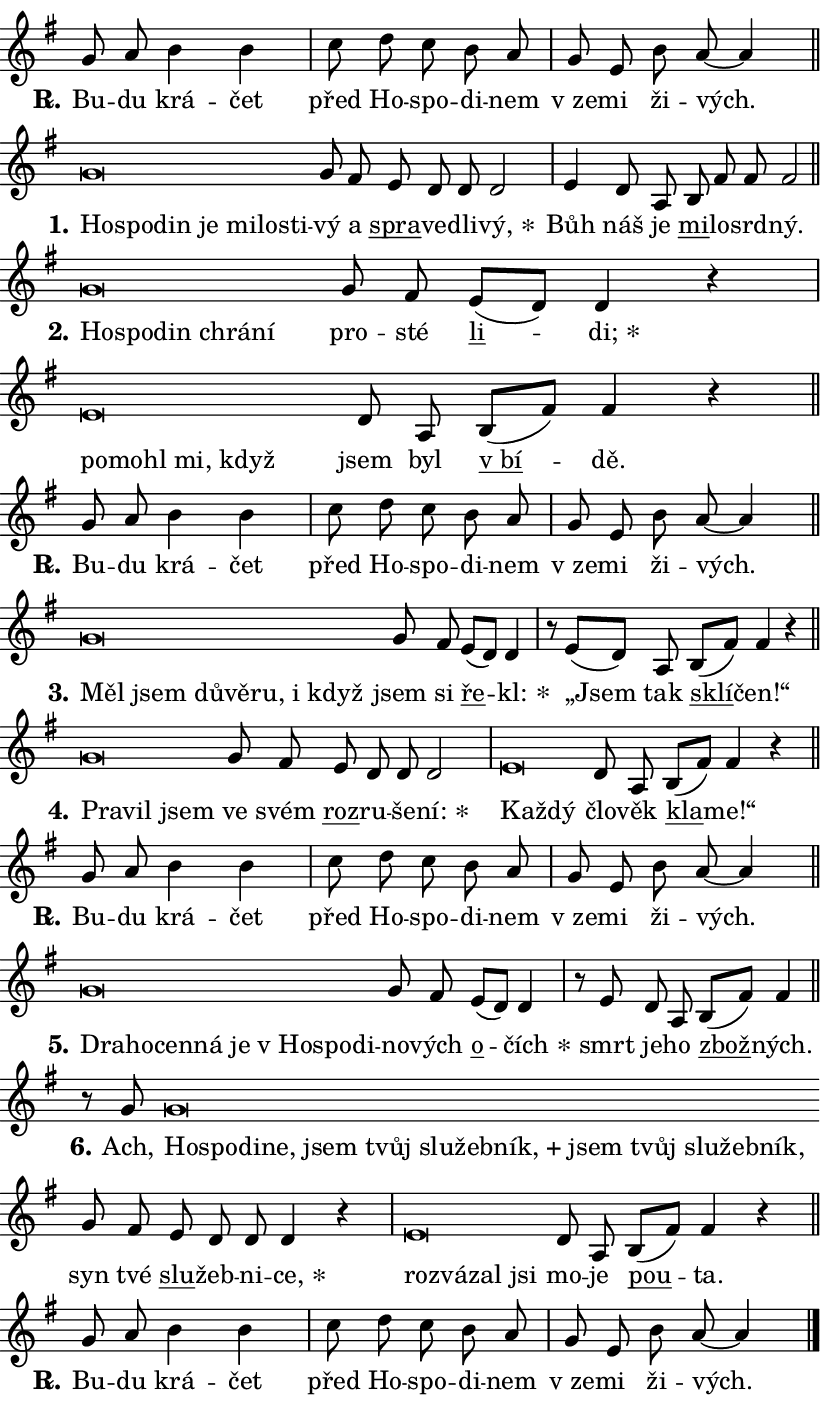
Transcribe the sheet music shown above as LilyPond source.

\version "2.24.0"
\header { tagline = "" }
\paper {
  indent = 0\cm
  top-margin = 0\cm
  right-margin = 0.13\cm % to fit lyric hyphens
  bottom-margin = 0\cm
  left-margin = 0\cm
  paper-width = 14\cm
  page-breaking = #ly:one-page-breaking
  system-system-spacing.basic-distance = #11
  score-system-spacing.basic-distance = #11
  ragged-last = ##f
}


%% Author: Thomas Morley
%% https://lists.gnu.org/archive/html/lilypond-user/2020-05/msg00002.html
#(define (line-position grob)
"Returns position of @var[grob} in current system:
   @code{'start}, if at first time-step
   @code{'end}, if at last time-step
   @code{'middle} otherwise
"
  (let* ((col (ly:item-get-column grob))
         (ln (ly:grob-object col 'left-neighbor))
         (rn (ly:grob-object col 'right-neighbor))
         (col-to-check-left (if (ly:grob? ln) ln col))
         (col-to-check-right (if (ly:grob? rn) rn col))
         (break-dir-left
           (and
             (ly:grob-property col-to-check-left 'non-musical #f)
             (ly:item-break-dir col-to-check-left)))
         (break-dir-right
           (and
             (ly:grob-property col-to-check-right 'non-musical #f)
             (ly:item-break-dir col-to-check-right))))
        (cond ((eqv? 1 break-dir-left) 'start)
              ((eqv? -1 break-dir-right) 'end)
              (else 'middle))))

#(define (tranparent-at-line-position vctor)
  (lambda (grob)
  "Relying on @code{line-position} select the relevant enry from @var{vctor}.
Used to determine transparency,"
    (case (line-position grob)
      ((end) (not (vector-ref vctor 0)))
      ((middle) (not (vector-ref vctor 1)))
      ((start) (not (vector-ref vctor 2))))))

noteHeadBreakVisibility =
#(define-music-function (break-visibility)(vector?)
"Makes @code{NoteHead}s transparent relying on @var{break-visibility}"
#{
  \override NoteHead.transparent =
    #(tranparent-at-line-position break-visibility)
#})

#(define delete-ledgers-for-transparent-note-heads
  (lambda (grob)
    "Reads whether a @code{NoteHead} is transparent.
If so this @code{NoteHead} is removed from @code{'note-heads} from
@var{grob}, which is supposed to be @code{LedgerLineSpanner}.
As a result ledgers are not printed for this @code{NoteHead}"
    (let* ((nhds-array (ly:grob-object grob 'note-heads))
           (nhds-list
             (if (ly:grob-array? nhds-array)
                 (ly:grob-array->list nhds-array)
                 '()))
           ;; Relies on the transparent-property being done before
           ;; Staff.LedgerLineSpanner.after-line-breaking is executed.
           ;; This is fragile ...
           (to-keep
             (remove
               (lambda (nhd)
                 (ly:grob-property nhd 'transparent #f))
               nhds-list)))
      ;; TODO find a better method to iterate over grob-arrays, similiar
      ;; to filter/remove etc for lists
      ;; For now rebuilt from scratch
      (set! (ly:grob-object grob 'note-heads)  '())
      (for-each
        (lambda (nhd)
          (ly:pointer-group-interface::add-grob grob 'note-heads nhd))
        to-keep))))

squashNotes = {
  \override NoteHead.X-extent = #'(-0.2 . 0.2)
  \override NoteHead.Y-extent = #'(-0.75 . 0)
  \override NoteHead.stencil =
    #(lambda (grob)
       (let ((pos (ly:grob-property grob 'staff-position)))
         (begin
           (if (< pos -7) (display "ERROR: Lower brevis then expected\n") (display ""))
           (if (<= pos -6) ly:text-interface::print ly:note-head::print))))
}
unSquashNotes = {
  \revert NoteHead.X-extent
  \revert NoteHead.Y-extent
  \revert NoteHead.stencil
}

hideNotes = \noteHeadBreakVisibility #begin-of-line-visible
unHideNotes = \noteHeadBreakVisibility #all-visible

% work-around for resetting accidentals
% https://lilypond.org/doc/v2.23/Documentation/notation/displaying-rhythms#unmetered-music
cadenzaMeasure = {
  \cadenzaOff
  \partial 1024 s1024
  \cadenzaOn
}

#(define-markup-command (accent layout props text) (markup?)
  "Underline accented syllable"
  (interpret-markup layout props
    #{\markup \override #'(offset . 4.3) \underline { #text }#}))

responsum = \markup \concat {
  "R" \hspace #-1.05 \path #0.1 #'((moveto 0 0.07) (lineto 0.9 0.8)) \hspace #0.05 "."
}

spaceSize = #0.6828661417322834 % exact space size for TeX Gyre Schola

\layout {
  \context {
    \Staff
    \remove "Time_signature_engraver"
    \override LedgerLineSpanner.after-line-breaking = #delete-ledgers-for-transparent-note-heads
  }
  \context {
    \Lyrics {
      \override LyricSpace.minimum-distance = \spaceSize
      \override LyricText.font-name = #"TeX Gyre Schola"
      \override LyricText.font-size = 1
      \override StanzaNumber.font-name = #"TeX Gyre Schola Bold"
      \override StanzaNumber.font-size = 1
    }
  }
  \context {
    \Score 
    \override NoteHead.text =
      #(lambda (grob) 
        (let ((pos (ly:grob-property grob 'staff-position)))
          #{\markup {
            \combine
              \halign #-0.55 \raise #(if (= pos -6) 0 0.5) \override #'(thickness . 2) \draw-line #'(3.2 . 0)
              \musicglyph "noteheads.sM1"
          }#}))
  }
}

% magnetic-lyrics.ily
%
%   written by
%     Jean Abou Samra <jean@abou-samra.fr>
%     Werner Lemberg <wl@gnu.org>
%
%   adapted by
%     Jiri Hon <jiri.hon@gmail.com>
%
% Version 2022-Apr-15

% https://www.mail-archive.com/lilypond-user@gnu.org/msg149350.html

#(define (Left_hyphen_pointer_engraver context)
   "Collect syllable-hyphen-syllable occurrences in lyrics and store
them in properties.  This engraver only looks to the left.  For
example, if the lyrics input is @code{foo -- bar}, it does the
following.

@itemize @bullet
@item
Set the @code{text} property of the @code{LyricHyphen} grob between
@q{foo} and @q{bar} to @code{foo}.

@item
Set the @code{left-hyphen} property of the @code{LyricText} grob with
text @q{foo} to the @code{LyricHyphen} grob between @q{foo} and
@q{bar}.
@end itemize

Use this auxiliary engraver in combination with the
@code{lyric-@/text::@/apply-@/magnetic-@/offset!} hook."
   (let ((hyphen #f)
         (text #f))
     (make-engraver
      (acknowledgers
       ((lyric-syllable-interface engraver grob source-engraver)
        (set! text grob)))
      (end-acknowledgers
       ((lyric-hyphen-interface engraver grob source-engraver)
        ;(when (not (grob::has-interface grob 'lyric-space-interface))
          (set! hyphen grob)));)
      ((stop-translation-timestep engraver)
       (when (and text hyphen)
         (ly:grob-set-object! text 'left-hyphen hyphen))
       (set! text #f)
       (set! hyphen #f)))))

#(define (lyric-text::apply-magnetic-offset! grob)
   "If the space between two syllables is less than the value in
property @code{LyricText@/.details@/.squash-threshold}, move the right
syllable to the left so that it gets concatenated with the left
syllable.

Use this function as a hook for
@code{LyricText@/.after-@/line-@/breaking} if the
@code{Left_@/hyphen_@/pointer_@/engraver} is active."
   (let ((hyphen (ly:grob-object grob 'left-hyphen #f)))
     (when hyphen
       (let ((left-text (ly:spanner-bound hyphen LEFT)))
         (when (grob::has-interface left-text 'lyric-syllable-interface)
           (let* ((common (ly:grob-common-refpoint grob left-text X))
                  (this-x-ext (ly:grob-extent grob common X))
                  (left-x-ext
                   (begin
                     ;; Trigger magnetism for left-text.
                     (ly:grob-property left-text 'after-line-breaking)
                     (ly:grob-extent left-text common X)))
                  ;; `delta` is the gap width between two syllables.
                  (delta (- (interval-start this-x-ext)
                            (interval-end left-x-ext)))
                  (details (ly:grob-property grob 'details))
                  (threshold (assoc-get 'squash-threshold details 0.2)))
             (when (< delta threshold)
               (let* (;; We have to manipulate the input text so that
                      ;; ligatures crossing syllable boundaries are not
                      ;; disabled.  For languages based on the Latin
                      ;; script this is essentially a beautification.
                      ;; However, for non-Western scripts it can be a
                      ;; necessity.
                      (lt (ly:grob-property left-text 'text))
                      (rt (ly:grob-property grob 'text))
                      (is-space (grob::has-interface hyphen 'lyric-space-interface))
                      (space (if is-space " " ""))
                      (extra-delta (if is-space spaceSize 0))
                      ;; Append new syllable.
                      (ltrt-space (if (and (string? lt) (string? rt))
                                (string-append lt space rt)
                                (make-concat-markup (list lt space rt))))
                      ;; Right-align `ltrt` to the right side.
                      (ltrt-space-markup (grob-interpret-markup
                               grob
                               (make-translate-markup
                                (cons (interval-length this-x-ext) 0)
                                (make-right-align-markup ltrt-space)))))
                 (begin
                   ;; Don't print `left-text`.
                   (ly:grob-set-property! left-text 'stencil #f)
                   ;; Set text and stencil (which holds all collected
                   ;; syllables so far) and shift it to the left.
                   (ly:grob-set-property! grob 'text ltrt-space)
                   (ly:grob-set-property! grob 'stencil ltrt-space-markup)
                   (ly:grob-translate-axis! grob (- (- delta extra-delta)) X))))))))))


#(define (lyric-hyphen::displace-bounds-first grob)
   ;; Make very sure this callback isn't triggered too early.
   (let ((left (ly:spanner-bound grob LEFT))
         (right (ly:spanner-bound grob RIGHT)))
     (ly:grob-property left 'after-line-breaking)
     (ly:grob-property right 'after-line-breaking)
     (ly:lyric-hyphen::print grob)))

squashThreshold = #0.4

\layout {
  \context {
    \Lyrics
    \consists #Left_hyphen_pointer_engraver
    \override LyricText.after-line-breaking =
      #lyric-text::apply-magnetic-offset!
    \override LyricHyphen.stencil = #lyric-hyphen::displace-bounds-first
    \override LyricText.details.squash-threshold = \squashThreshold
    \override LyricHyphen.minimum-distance = 0
    \override LyricHyphen.minimum-length = \squashThreshold
  }
}

squashText = \override LyricText.details.squash-threshold = 9999
unSquashText = \override LyricText.details.squash-threshold = \squashThreshold

leftText = \override LyricText.self-alignment-X = #LEFT
unLeftText = \revert LyricText.self-alignment-X

starOffset = #(lambda (grob) 
                (let ((x_offset (ly:self-alignment-interface::aligned-on-x-parent grob)))
                  (if (= x_offset 0) 0 (+ x_offset 1.2))))

star = #(define-music-function (syllable)(string?)
"Append star separator at the end of a syllable"
#{
  \once \override LyricText.X-offset = #starOffset
  \lyricmode { \markup {
    #syllable
    \override #'((font-name . "TeX Gyre Schola Bold")) \hspace #0.2 \lower #0.65 \larger "*"
  } }
#})

starAccent = #(define-music-function (syllable)(string?)
"Append star separator at the end of a syllable and make accent"
#{
  \once \override LyricText.X-offset = #starOffset
  \lyricmode { \markup {
    \accent #syllable
    \override #'((font-name . "TeX Gyre Schola Bold")) \hspace #0.2 \lower #0.65 \larger "*"
  } }
#})

breath = #(define-music-function (syllable)(string?)
"Append breathing indicator at the end of a syllable"
#{
  \lyricmode { \markup { #syllable "+" } }
#})

optionalBreath = #(define-music-function (syllable)(string?)
"Append optional breathing indicator at the end of a syllable"
#{
  \lyricmode { \markup { #syllable "(+)" } }
#})


\score {
    <<
        \new Voice = "melody" { \cadenzaOn \key g \major \relative { g'8 a b4 b \cadenzaMeasure \bar "|" c8 d c b a \cadenzaMeasure \bar "|" g e b' a~ a4 \cadenzaMeasure \bar "||" \break } }
        \new Lyrics \lyricsto "melody" { \lyricmode { \set stanza = \responsum
Bu -- du krá -- čet před Ho -- spo -- di -- nem "v ze" -- mi ži -- vých. } }
    >>
    \layout {}
}

\score {
    <<
        \new Voice = "melody" { \cadenzaOn \key g \major \relative { \squashNotes g'\breve*1/16 \hideNotes \breve*1/16 \bar "" \breve*1/16 \bar "" \breve*1/16 \bar "" \breve*1/16 \bar "" \breve*1/16 \breve*1/16 \bar "" \unHideNotes \unSquashNotes g8 fis \bar "" e d d d2 \cadenzaMeasure \bar "|" e4 d8 a \bar "" b fis' fis fis2 \cadenzaMeasure \bar "||" \break } }
        \new Lyrics \lyricsto "melody" { \lyricmode { \set stanza = "1."
\leftText Ho -- \squashText spo -- din je mi -- lo -- sti -- \unLeftText \unSquashText vý a \markup \accent spra -- ve -- dli -- \star vý, Bůh náš je \markup \accent mi -- lo -- srd -- ný. } }
    >>
    \layout {}
}

\score {
    <<
        \new Voice = "melody" { \cadenzaOn \key g \major \relative { \squashNotes g'\breve*1/16 \hideNotes \breve*1/16 \bar "" \breve*1/16 \bar "" \breve*1/16 \breve*1/16 \bar "" \unHideNotes \unSquashNotes g8 fis \bar "" e[( d)] d4 r \cadenzaMeasure \bar "|" \squashNotes e\breve*1/16 \hideNotes \breve*1/16 \bar "" \breve*1/16 \bar "" \breve*1/16 \breve*1/16 \bar "" \unHideNotes \unSquashNotes d8 a \bar "" b[( fis')] fis4 r \cadenzaMeasure \bar "||" \break } }
        \new Lyrics \lyricsto "melody" { \lyricmode { \set stanza = "2."
\leftText Ho -- \squashText spo -- din chrá -- ní \unLeftText \unSquashText pro -- sté \markup \accent li -- \star di; \leftText po -- \squashText mo -- hl mi, když \unLeftText \unSquashText jsem byl \markup \accent "v bí" -- dě. } }
    >>
    \layout {}
}

\score {
    <<
        \new Voice = "melody" { \cadenzaOn \key g \major \relative { g'8 a b4 b \cadenzaMeasure \bar "|" c8 d c b a \cadenzaMeasure \bar "|" g e b' a~ a4 \cadenzaMeasure \bar "||" \break } }
        \new Lyrics \lyricsto "melody" { \lyricmode { \set stanza = \responsum
Bu -- du krá -- čet před Ho -- spo -- di -- nem "v ze" -- mi ži -- vých. } }
    >>
    \layout {}
}

\score {
    <<
        \new Voice = "melody" { \cadenzaOn \key g \major \relative { \squashNotes g'\breve*1/16 \hideNotes \breve*1/16 \bar "" \breve*1/16 \bar "" \breve*1/16 \bar "" \breve*1/16 \bar "" \breve*1/16 \breve*1/16 \bar "" \unHideNotes \unSquashNotes g8 fis \bar "" e[( d)] d4 \cadenzaMeasure \bar "|" r8 e8[( d8)] a \bar "" b[( fis')] fis4 r \cadenzaMeasure \bar "||" \break } }
        \new Lyrics \lyricsto "melody" { \lyricmode { \set stanza = "3."
\leftText Měl \squashText jsem dů -- vě -- ru, i když \unLeftText \unSquashText jsem si \markup \accent ře -- \star kl: „Jsem tak \markup \accent sklí -- čen!“ } }
    >>
    \layout {}
}

\score {
    <<
        \new Voice = "melody" { \cadenzaOn \key g \major \relative { \squashNotes g'\breve*1/16 \hideNotes \breve*1/16 \breve*1/16 \bar "" \unHideNotes \unSquashNotes g8 fis \bar "" e d d d2 \cadenzaMeasure \bar "|" \squashNotes e\breve*1/16 \hideNotes \breve*1/16 \bar "" \unHideNotes \unSquashNotes d8 a \bar "" b[( fis')] fis4 r \cadenzaMeasure \bar "||" \break } }
        \new Lyrics \lyricsto "melody" { \lyricmode { \set stanza = "4."
\leftText Pra -- \squashText vil jsem \unLeftText \unSquashText ve svém \markup \accent roz -- ru -- še -- \star ní: \leftText Kaž -- \squashText dý \unLeftText \unSquashText člo -- věk \markup \accent kla -- me!“ } }
    >>
    \layout {}
}

\score {
    <<
        \new Voice = "melody" { \cadenzaOn \key g \major \relative { g'8 a b4 b \cadenzaMeasure \bar "|" c8 d c b a \cadenzaMeasure \bar "|" g e b' a~ a4 \cadenzaMeasure \bar "||" \break } }
        \new Lyrics \lyricsto "melody" { \lyricmode { \set stanza = \responsum
Bu -- du krá -- čet před Ho -- spo -- di -- nem "v ze" -- mi ži -- vých. } }
    >>
    \layout {}
}

\score {
    <<
        \new Voice = "melody" { \cadenzaOn \key g \major \relative { \squashNotes g'\breve*1/16 \hideNotes \breve*1/16 \bar "" \breve*1/16 \bar "" \breve*1/16 \bar "" \breve*1/16 \bar "" \breve*1/16 \bar "" \breve*1/16 \breve*1/16 \bar "" \unHideNotes \unSquashNotes g8 fis \bar "" e[( d)] d4 \cadenzaMeasure \bar "|" r8 e8 d8 a \bar "" b[( fis')] fis4 \cadenzaMeasure \bar "||" \break } }
        \new Lyrics \lyricsto "melody" { \lyricmode { \set stanza = "5."
\leftText Dra -- \squashText ho -- cen -- ná je "v Ho" -- spo -- di -- \unLeftText \unSquashText no -- vých \markup \accent o -- \star čích smrt je -- ho \markup \accent zbož -- ných. } }
    >>
    \layout {}
}

\score {
    <<
        \new Voice = "melody" { \cadenzaOn \key g \major \relative { r8 g'8 \squashNotes g\breve*1/16 \hideNotes \breve*1/16 \bar "" \breve*1/16 \bar "" \breve*1/16 \bar "" \breve*1/16 \bar "" \breve*1/16 \bar "" \breve*1/16 \bar "" \breve*1/16 \bar "" \breve*1/16 \bar "" \breve*1/16 \bar "" \breve*1/16 \bar "" \breve*1/16 \bar "" \breve*1/16 \breve*1/16 \bar "" \unHideNotes \unSquashNotes g8 fis \bar "" e d d d4 r \cadenzaMeasure \bar "|" \squashNotes e\breve*1/16 \hideNotes \breve*1/16 \bar "" \breve*1/16 \breve*1/16 \bar "" \unHideNotes \unSquashNotes d8 a \bar "" b[( fis')] fis4 r \cadenzaMeasure \bar "||" \break } }
        \new Lyrics \lyricsto "melody" { \lyricmode { \set stanza = "6."
Ach, \leftText Ho -- \squashText spo -- di -- ne, jsem tvůj slu -- žeb -- \breath "ník," jsem tvůj slu -- žeb -- ník, \unLeftText \unSquashText syn tvé \markup \accent slu -- žeb -- ni -- \star ce, \leftText roz -- \squashText vá -- zal jsi \unLeftText \unSquashText mo -- je \markup \accent pou -- ta. } }
    >>
    \layout {}
}

\score {
    <<
        \new Voice = "melody" { \cadenzaOn \key g \major \relative { g'8 a b4 b \cadenzaMeasure \bar "|" c8 d c b a \cadenzaMeasure \bar "|" g e b' a~ a4 \cadenzaMeasure \bar "||" \break } \bar "|." }
        \new Lyrics \lyricsto "melody" { \lyricmode { \set stanza = \responsum
Bu -- du krá -- čet před Ho -- spo -- di -- nem "v ze" -- mi ži -- vých. } }
    >>
    \layout {}
}
